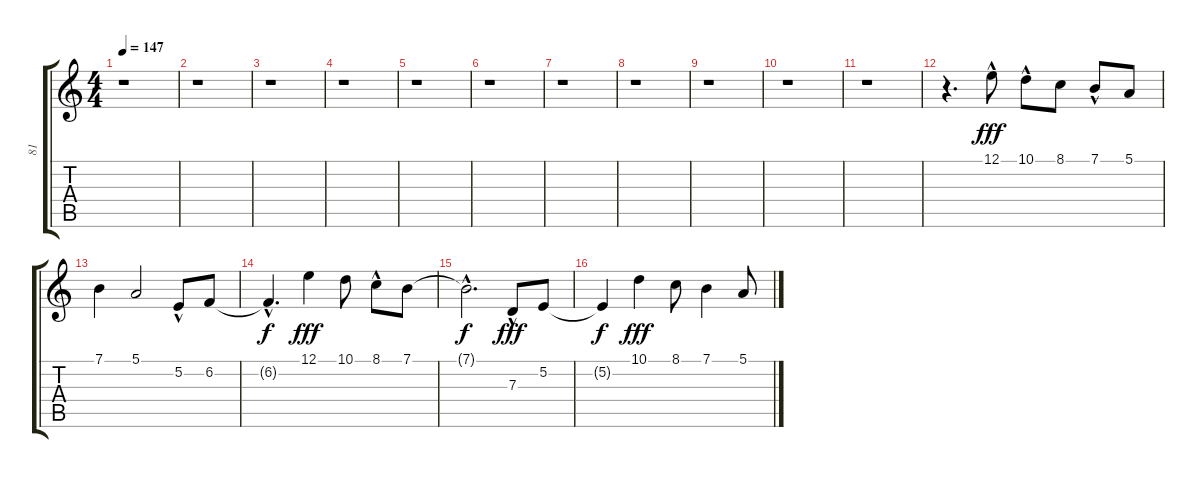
\track ("81" "81") {instrument lead2sawtooth}
\staff {score tabs}
\tuning (E4 B3 G3 D3 A2 E2) {hide}
\ts (4 4)
\tempo 147
\clef g2
\ks c
r.1{dy f} |
r.1 |
r.1 |
r.1 |
r.1 |
r.1 |
r.1 |
r.1 |
r.1 |
r.1 |
r.1 |
r.4{d} 12.1{hac}.8{dy fff} 10.1{hac}.8 8.1.8 7.1{hac}.8 5.1.8 |
7.1.4 5.1.2 5.2{hac}.8 6.2.8 |
6.2{hac t}.4{d dy f} 12.1.4{dy fff} 10.1.8 8.1{hac}.8 7.1.8 |
7.1{hac t}.2{d dy f} 7.3{hac}.8{dy fff} 5.2.8 |
5.2{t}.4{dy f} 10.1.4{dy fff} 8.1.8 7.1.4 5.1.8
